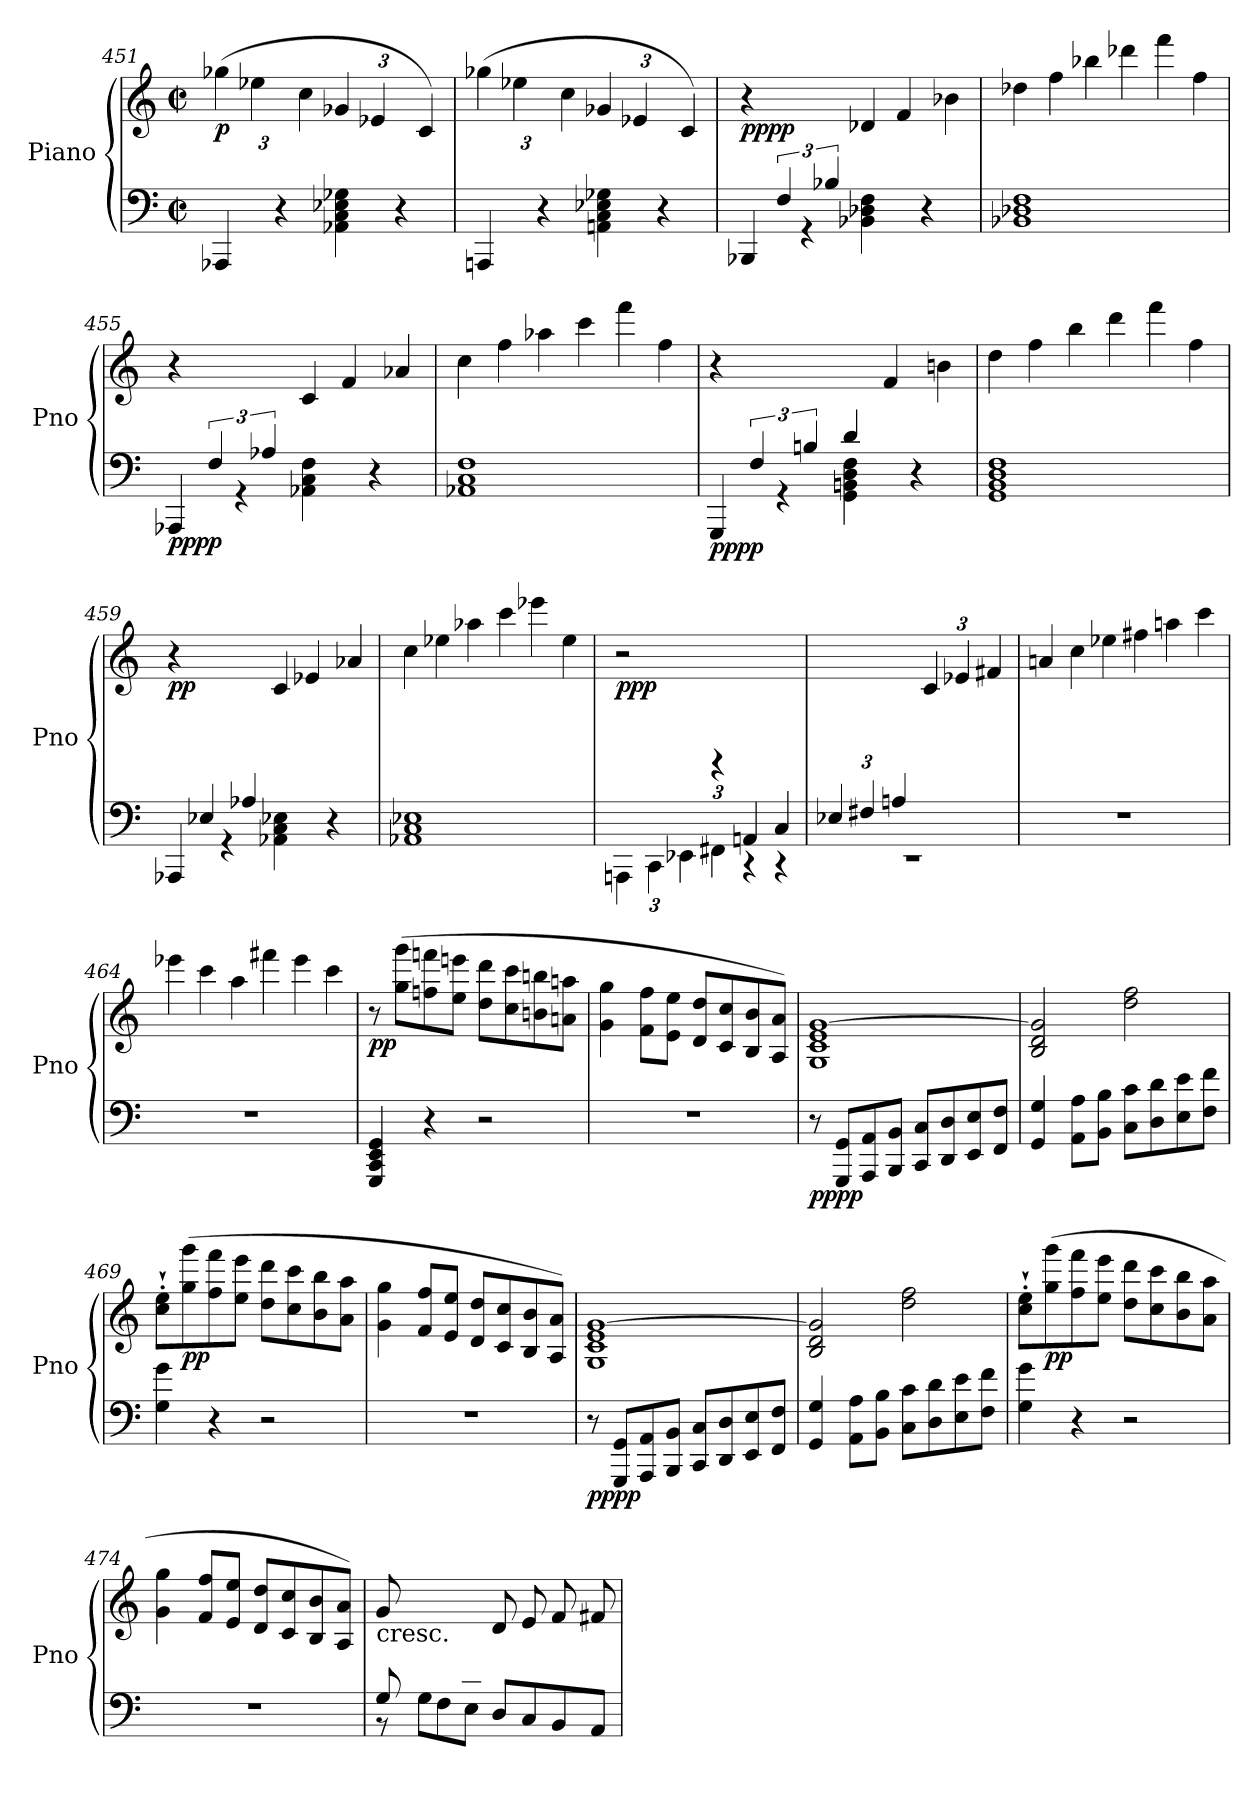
**kern	**kern	**dynam
*part1	*part1	*part1
*staff2	*staff1	*staff1/2
*I"Piano	*	*
*I'Pno	*	*
*clefF4	*clefG2	*
*k[]	*k[]	*
*C:	*C:	*
*M2/2	*M2/2	*
*met(c|)	*met(c|)	*
*	*Xbrackettup	*
=451	=451	=451
!	!	!LO:DY:b
4AAA-X/	(6gg-X\	p
.	6ee-X\	.
4r	.	.
.	6cc\	.
4AA-X\ 4C\ 4E-X\ 4G-X\	6g-X/	.
.	6e-X/	.
4r	.	.
.	6c/)	.
=452	=452	=452
4AAAn/	(6gg-X\	.
.	6ee-X\	.
4r	.	.
.	6cc\	.
4AAn\ 4C\ 4E-X\ 4G-X\	6g-X/	.
.	6e-X/	.
4r	.	.
.	6c/)	.
=453	=453	=453
*^	*	*
*	*	*Xtuplet	*
!	!	!	!LO:DY:b=2
!	!	!	!LO:DY:n=1:a=2
6ryy	4BBB-X/	6r	pp pp
6F/	.	3ryy	.
.	4rGG	.	.
6B-X/	.	.	.
2ryy	4BB-X\ 4D-X\ 4F\	6d-X/	.
.	.	6f/	.
.	4r	.	.
.	.	6b-X\	.
*v	*v	*	*
!!LO:PB:g=z
=454	=454	=454
1BB-X 1D-X 1F	6dd-X\	.
.	6ff\	.
.	6bb-X\	.
.	6ddd-X\	.
.	6fff\	.
.	6ff\	.
=455	=455	=455
*^	*	*
!	!	!	!LO:DY:b=2
!	!	!	!LO:DY:n=1:b
6ryy	4AAA-X/	6r	pp pp
6F/	.	3ryy	.
.	4rGG	.	.
6A-X/	.	.	.
2ryy	4AA-X\ 4C\ 4F\	6c/	.
.	.	6f/	.
.	4r	.	.
.	.	6a-X/	.
*v	*v	*	*
=456	=456	=456
1AA-X 1C 1F	6cc\	.
.	6ff\	.
.	6aa-X\	.
.	6ccc\	.
.	6fff\	.
.	6ff\	.
!!LO:PB:g=z
=457	=457	=457
*^	*	*
!	!	!	!LO:DY:b=2
!	!	!	!LO:DY:n=1:b
6ryy	4GGG/	6r	pp pp
6F/	.	2ryy	.
.	4rGG	.	.
6Bn/	.	.	.
*Xtuplet	*	*	*
6d/	4GG\ 4BBn\ 4D\ 4F\	.	.
3ryy	.	6f/	.
.	4r	.	.
.	.	6bn\	.
*v	*v	*	*
=458	=458	=458
1GG 1BB 1D 1F	6dd\	.
.	6ff\	.
.	6bb\	.
.	6ddd\	.
.	6fff\	.
.	6ff\	.
=459	=459	=459
*^	*	*
!	!	!	!LO:DY:b
6ryy	4AAA-X/	6r	pp
6E-X/	.	3ryy	.
.	4rGG	.	.
6A-X/	.	.	.
2ryy	4AA-X\ 4C\ 4E-X\	6c/	.
.	.	6e-X/	.
.	4r	.	.
.	.	6a-X/	.
*v	*v	*	*
!!LO:PB:g=z
=460	=460	=460
1AA-X 1C 1E-X	6cc\	.
.	6ee-X\	.
.	6aa-X\	.
.	6ccc\	.
.	6eee-X\	.
.	6ee-\	.
=461	=461	=461
*^	*	*
*	*tuplet	*	*
*	*Xbrackettup	*	*
!	!	!	!LO:DY:b
3%2ryy	6AAAn\	2r	ppp
.	6CC\	.	.
.	6EE-X\	.	.
*	*Xtuplet	*tuplet	*
.	6FF#X\	6rCC	.
6AAn/	6rCC	3ryy	.
6C/	6rCC	.	.
=462	=462	=462	=462
*tuplet	*	*	*
6E-X/	1rEE	2ryy	.
6F#X/	.	.	.
6An/	.	.	.
2ryy	.	6c/	.
.	.	6e-X/	.
.	.	6f#X/	.
*v	*v	*	*
!!LO:PB:g=z
=463	=463	=463
*	*Xtuplet	*
1r	6an/	.
.	6cc\	.
.	6ee-X\	.
.	6ff#X\	.
.	6aan\	.
.	6ccc\	.
=464	=464	=464
1r	6eee-X\	.
.	6ccc\	.
.	6aa\	.
.	6fff#X\	.
.	6eee-\	.
.	6ccc\	.
=465	=465	=465
!	!	!LO:DY:b
4GGG/ 4CC/ 4EE/ 4GG/	8r	pp
.	(8gg\ 8ggg\L	.
4r	8ffn\ 8fffn\	.
.	8ee\ 8eeen\J	.
2r	8dd\ 8ddd\L	.
.	8cc\ 8ccc\	.
.	8bn\ 8bbn\	.
.	8an\ 8aan\J	.
!!LO:PB:g=z
=466	=466	=466
1r	4g\ 4gg\	.
.	8f\ 8ff\L	.
.	8e\ 8ee\J	.
.	8d/ 8dd/L	.
.	8c/ 8cc/	.
.	8B/ 8b/	.
.	8A/ 8a/J)	.
=467	=467	=467
!	!	!LO:DY:b=2
!	!	!LO:DY:n=1:b
8r	1G 1c 1e [1g	pp pp
8GGG/ 8GG/L	.	.
8AAA/ 8AA/	.	.
8BBB/ 8BB/J	.	.
8CC/ 8C/L	.	.
8DD/ 8D/	.	.
8EE/ 8E/	.	.
8FF/ 8F/J	.	.
=468	=468	=468
4GG/ 4G/	2B/ 2d/ 2g/]	.
8AA\ 8A\L	.	.
8BB\ 8B\J	.	.
8C\ 8c\L	2dd\ 2ff\	.
8D\ 8d\	.	.
8E\ 8e\	.	.
8F\ 8f\J	.	.
!!LO:PB:g=z
=469	=469	=469
4G\ 4g\	8cc\`' 8ee\`'L	.
!	!	!LO:DY:b
.	(8gg\ 8ggg\	pp
4r	8ff\ 8fff\	.
.	8ee\ 8eee\J	.
2r	8dd\ 8ddd\L	.
.	8cc\ 8ccc\	.
.	8b\ 8bb\	.
.	8a\ 8aa\J	.
=470	=470	=470
1r	4g\ 4gg\	.
.	8f/ 8ff/L	.
.	8e/ 8ee/J	.
.	8d/ 8dd/L	.
.	8c/ 8cc/	.
.	8B/ 8b/	.
.	8A/ 8a/J)	.
=471	=471	=471
!	!	!LO:DY:b=2
!	!	!LO:DY:n=1:b
8r	1G 1c 1e [1g	pp pp
8GGG/ 8GG/L	.	.
8AAA/ 8AA/	.	.
8BBB/ 8BB/J	.	.
8CC/ 8C/L	.	.
8DD/ 8D/	.	.
8EE/ 8E/	.	.
8FF/ 8F/J	.	.
!!LO:PB:g=z
=472	=472	=472
4GG/ 4G/	2B/ 2d/ 2g/]	.
8AA\ 8A\L	.	.
8BB\ 8B\J	.	.
8C\ 8c\L	2dd\ 2ff\	.
8D\ 8d\	.	.
8E\ 8e\	.	.
8F\ 8f\J	.	.
=473	=473	=473
4G\ 4g\	8cc\`' 8ee\`'L	.
!	!	!LO:DY:b
.	(8gg\ 8ggg\	pp
4r	8ff\ 8fff\	.
.	8ee\ 8eee\J	.
2r	8dd\ 8ddd\L	.
.	8cc\ 8ccc\	.
.	8b\ 8bb\	.
.	8a\ 8aa\J	.
=474	=474	=474
1r	4g\ 4gg\	.
.	8f/ 8ff/L	.
.	8e/ 8ee/J	.
.	8d/ 8dd/L	.
.	8c/ 8cc/	.
.	8B/ 8b/	.
.	8A/ 8a/J)	.
!!LO:PB:g=z
=475	=475	=475
*^	*	*
*	*^	*	*
!	!	!	!LO:TX:b:t=cresc.	!
8ryy	8G/	8r	8g/L	.
8A/	2..ryy	8G\L	4.ryy	.
8B/	.	8F\	.	.
8c/J	.	8E\J	.	.
2ryy	.	8D/L	8d/L	.
.	.	8C/	8e/	.
.	.	8BB/	8f/	.
.	.	8AA/J	8f#X/J	.
*v	*v	*v	*	*
=	=	=
*-	*-	*-
